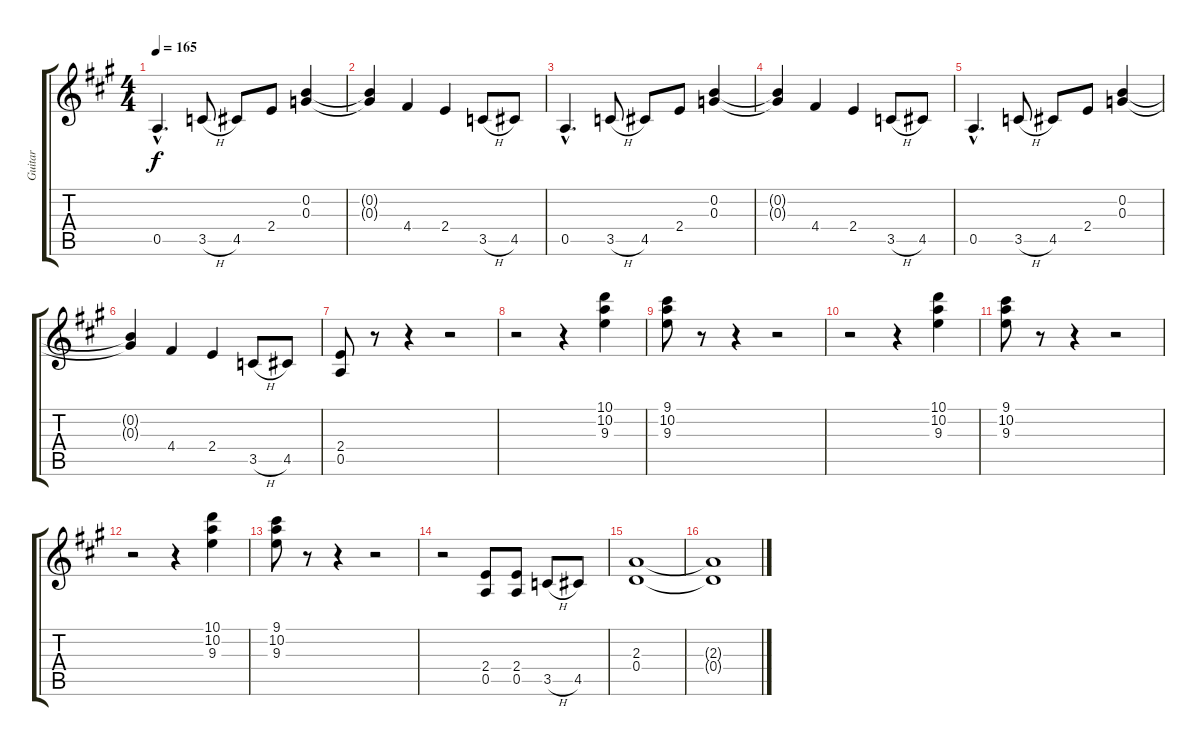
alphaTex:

\track ("Guitar" "Guitar") {instrument electricguitarclean}
\staff {score tabs}
\tuning (E4 B3 G3 D3 A2 E2) {hide}
\ts (4 4)
\tempo 165
\clef g2
\ks a
0.5{hac}.4{d dy f} 3.5{h}.8 4.5.8 2.4.8 (0.2 0.3).4 |
(0.2{t} 0.3{t}).4 4.4.4 2.4.4 3.5{h}.8 4.5.8 |
0.5{hac}.4{d} 3.5{h}.8 4.5.8 2.4.8 (0.2 0.3).4 |
(0.2{t} 0.3{t}).4 4.4.4 2.4.4 3.5{h}.8 4.5.8 |
0.5{hac}.4{d} 3.5{h}.8 4.5.8 2.4.8 (0.2 0.3).4 |
(0.2{t} 0.3{t}).4 4.4.4 2.4.4 3.5{h}.8 4.5.8 |
(2.4 0.5).8 r.8 r.4 r.2 |
r.2 r.4 (10.1 10.2 9.3).4 |
(9.1 10.2 9.3).8 r.8 r.4 r.2 |
r.2 r.4 (10.1 10.2 9.3).4 |
(9.1 10.2 9.3).8 r.8 r.4 r.2 |
r.2 r.4 (10.1 10.2 9.3).4 |
(9.1 10.2 9.3).8 r.8 r.4 r.2 |
r.2 (2.4 0.5).8 (2.4 0.5).8 3.5{h}.8 4.5.8 |
(2.3 0.4).1 |
(2.3{t} 0.4{t}).1
